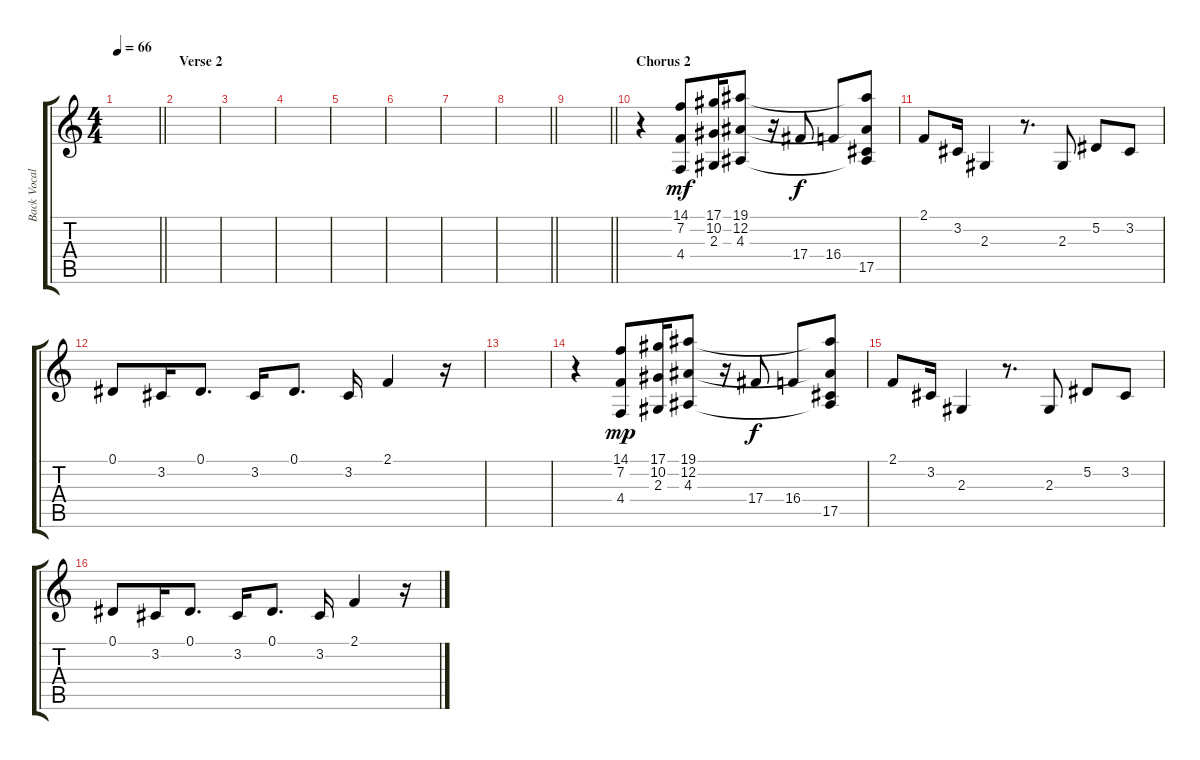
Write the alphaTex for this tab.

\track ("Back Vocal" "Back Vocal") {instrument lead1square}
\staff {score tabs}
\tuning (Eb4 Bb3 Gb3 Db3 Ab2 Eb2) {hide}
\ts (4 4)
\tempo 66
\clef g2
\barLineRight lightlight
\ks c
|
\section ("" "Verse 2")
|
|
|
|
|
|
\barLineRight lightlight
|
\barLineRight lightlight
|
\section ("" "Chorus 2")
r.4 (14.1 7.2 4.4).8{dy mf} (17.1 10.2 2.3).16 (19.1 12.2 4.3).8 r.16 17.4.8{dy f} 16.4.8 (19.1{t} 12.2{t} 4.3{t} 17.5).8 |
2.1.8 3.2.16 2.3.4 r.8{d} 2.3.8 5.2.8 3.2.8 |
0.1.8 3.2.16 0.1.8{d} 3.2.16 0.1.8{d} 3.2.16 2.1.4 r.16 |
|
r.4 (14.1 7.2 4.4).8{dy mp} (17.1 10.2 2.3).16 (19.1 12.2 4.3).8 r.16 17.4.8{dy f} 16.4.8 (19.1{t} 12.2{t} 4.3{t} 17.5).8 |
2.1.8 3.2.16 2.3.4 r.8{d} 2.3.8 5.2.8 3.2.8 |
0.1.8 3.2.16 0.1.8{d} 3.2.16 0.1.8{d} 3.2.16 2.1.4 r.16
